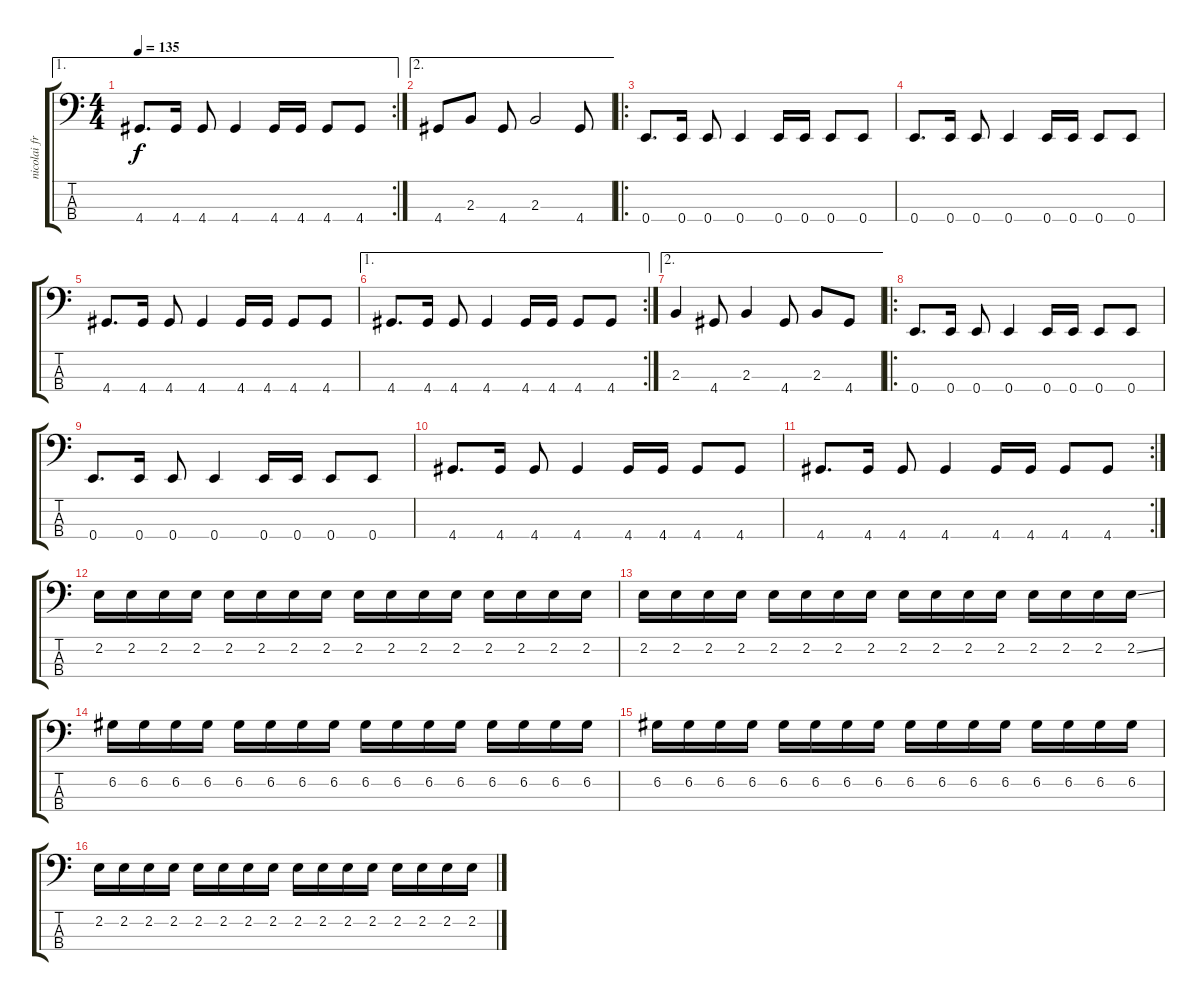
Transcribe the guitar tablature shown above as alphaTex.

\track ("nicolai fraiture" "nicolai fr") {instrument electricbasspick}
\staff {score tabs}
\tuning (G2 D2 A1 E1) {hide}
\ae 1
\rc 2
\ts (4 4)
\tempo 135
\clef f4
\ks c
4.4.8{d dy f} 4.4.16 4.4.8 4.4.4 4.4.16 4.4.16 4.4.8 4.4.8 |
\ae 2
4.4.8 2.3.8 4.4.8 2.3.2 4.4.8 |
\ro
0.4.8{d} 0.4.16 0.4.8 0.4.4 0.4.16 0.4.16 0.4.8 0.4.8 |
0.4.8{d} 0.4.16 0.4.8 0.4.4 0.4.16 0.4.16 0.4.8 0.4.8 |
4.4.8{d} 4.4.16 4.4.8 4.4.4 4.4.16 4.4.16 4.4.8 4.4.8 |
\ae 1
\rc 2
4.4.8{d} 4.4.16 4.4.8 4.4.4 4.4.16 4.4.16 4.4.8 4.4.8 |
\ae 2
2.3.4 4.4.8 2.3.4 4.4.8 2.3.8 4.4.8 |
\ro
0.4.8{d} 0.4.16 0.4.8 0.4.4 0.4.16 0.4.16 0.4.8 0.4.8 |
0.4.8{d} 0.4.16 0.4.8 0.4.4 0.4.16 0.4.16 0.4.8 0.4.8 |
4.4.8{d} 4.4.16 4.4.8 4.4.4 4.4.16 4.4.16 4.4.8 4.4.8 |
\rc 2
4.4.8{d} 4.4.16 4.4.8 4.4.4 4.4.16 4.4.16 4.4.8 4.4.8 |
2.2.16 2.2.16 2.2.16 2.2.16 2.2.16 2.2.16 2.2.16 2.2.16 2.2.16 2.2.16 2.2.16 2.2.16 2.2.16 2.2.16 2.2.16 2.2.16 |
2.2.16 2.2.16 2.2.16 2.2.16 2.2.16 2.2.16 2.2.16 2.2.16 2.2.16 2.2.16 2.2.16 2.2.16 2.2.16 2.2.16 2.2.16 2.2{ss}.16 |
6.2.16 6.2.16 6.2.16 6.2.16 6.2.16 6.2.16 6.2.16 6.2.16 6.2.16 6.2.16 6.2.16 6.2.16 6.2.16 6.2.16 6.2.16 6.2.16 |
6.2.16 6.2.16 6.2.16 6.2.16 6.2.16 6.2.16 6.2.16 6.2.16 6.2.16 6.2.16 6.2.16 6.2.16 6.2.16 6.2.16 6.2.16 6.2.16 |
2.2.16 2.2.16 2.2.16 2.2.16 2.2.16 2.2.16 2.2.16 2.2.16 2.2.16 2.2.16 2.2.16 2.2.16 2.2.16 2.2.16 2.2.16 2.2.16
